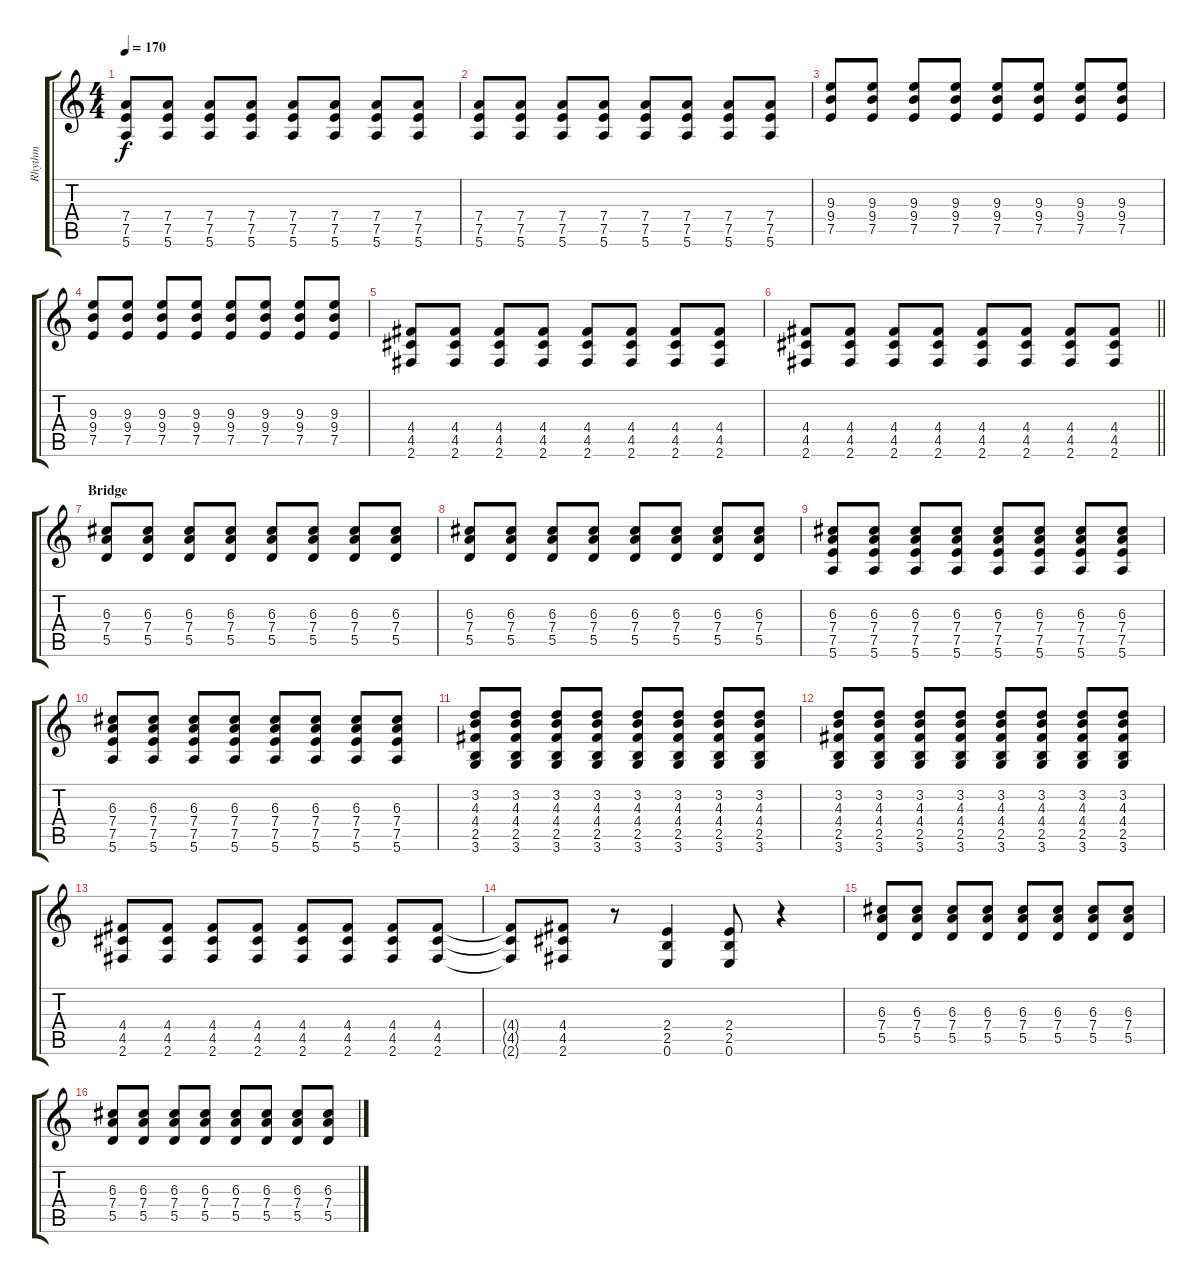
\track ("Rhythm" "Rhythm") {instrument distortionguitar}
\staff {score tabs}
\tuning (E4 B3 G3 D3 A2 E2) {hide}
\ts (4 4)
\tempo 170
\clef g2
\ks c
(7.4 7.5 5.6).8{dy f} (7.4 7.5 5.6).8 (7.4 7.5 5.6).8 (7.4 7.5 5.6).8 (7.4 7.5 5.6).8 (7.4 7.5 5.6).8 (7.4 7.5 5.6).8 (7.4 7.5 5.6).8 |
(7.4 7.5 5.6).8 (7.4 7.5 5.6).8 (7.4 7.5 5.6).8 (7.4 7.5 5.6).8 (7.4 7.5 5.6).8 (7.4 7.5 5.6).8 (7.4 7.5 5.6).8 (7.4 7.5 5.6).8 |
(9.3 9.4 7.5).8 (9.3 9.4 7.5).8 (9.3 9.4 7.5).8 (9.3 9.4 7.5).8 (9.3 9.4 7.5).8 (9.3 9.4 7.5).8 (9.3 9.4 7.5).8 (9.3 9.4 7.5).8 |
(9.3 9.4 7.5).8 (9.3 9.4 7.5).8 (9.3 9.4 7.5).8 (9.3 9.4 7.5).8 (9.3 9.4 7.5).8 (9.3 9.4 7.5).8 (9.3 9.4 7.5).8 (9.3 9.4 7.5).8 |
(4.4 4.5 2.6).8 (4.4 4.5 2.6).8 (4.4 4.5 2.6).8 (4.4 4.5 2.6).8 (4.4 4.5 2.6).8 (4.4 4.5 2.6).8 (4.4 4.5 2.6).8 (4.4 4.5 2.6).8 |
\barLineRight lightlight
(4.4 4.5 2.6).8 (4.4 4.5 2.6).8 (4.4 4.5 2.6).8 (4.4 4.5 2.6).8 (4.4 4.5 2.6).8 (4.4 4.5 2.6).8 (4.4 4.5 2.6).8 (4.4 4.5 2.6).8 |
\section ("" "Bridge")
(6.3 7.4 5.5).8 (6.3 7.4 5.5).8 (6.3 7.4 5.5).8 (6.3 7.4 5.5).8 (6.3 7.4 5.5).8 (6.3 7.4 5.5).8 (6.3 7.4 5.5).8 (6.3 7.4 5.5).8 |
(6.3 7.4 5.5).8 (6.3 7.4 5.5).8 (6.3 7.4 5.5).8 (6.3 7.4 5.5).8 (6.3 7.4 5.5).8 (6.3 7.4 5.5).8 (6.3 7.4 5.5).8 (6.3 7.4 5.5).8 |
(6.3 7.4 7.5 5.6).8 (6.3 7.4 7.5 5.6).8 (6.3 7.4 7.5 5.6).8 (6.3 7.4 7.5 5.6).8 (6.3 7.4 7.5 5.6).8 (6.3 7.4 7.5 5.6).8 (6.3 7.4 7.5 5.6).8 (6.3 7.4 7.5 5.6).8 |
(6.3 7.4 7.5 5.6).8 (6.3 7.4 7.5 5.6).8 (6.3 7.4 7.5 5.6).8 (6.3 7.4 7.5 5.6).8 (6.3 7.4 7.5 5.6).8 (6.3 7.4 7.5 5.6).8 (6.3 7.4 7.5 5.6).8 (6.3 7.4 7.5 5.6).8 |
(3.2 4.3 4.4 2.5 3.6).8 (3.2 4.3 4.4 2.5 3.6).8 (3.2 4.3 4.4 2.5 3.6).8 (3.2 4.3 4.4 2.5 3.6).8 (3.2 4.3 4.4 2.5 3.6).8 (3.2 4.3 4.4 2.5 3.6).8 (3.2 4.3 4.4 2.5 3.6).8 (3.2 4.3 4.4 2.5 3.6).8 |
(3.2 4.3 4.4 2.5 3.6).8 (3.2 4.3 4.4 2.5 3.6).8 (3.2 4.3 4.4 2.5 3.6).8 (3.2 4.3 4.4 2.5 3.6).8 (3.2 4.3 4.4 2.5 3.6).8 (3.2 4.3 4.4 2.5 3.6).8 (3.2 4.3 4.4 2.5 3.6).8 (3.2 4.3 4.4 2.5 3.6).8 |
(4.4 4.5 2.6).8 (4.4 4.5 2.6).8 (4.4 4.5 2.6).8 (4.4 4.5 2.6).8 (4.4 4.5 2.6).8 (4.4 4.5 2.6).8 (4.4 4.5 2.6).8 (4.4 4.5 2.6).8 |
(4.4{t} 4.5{t} 2.6{t}).8 (4.4 4.5 2.6).8 r.8 (2.4 2.5 0.6).4 (2.4 2.5 0.6).8 r.4 |
(6.3 7.4 5.5).8 (6.3 7.4 5.5).8 (6.3 7.4 5.5).8 (6.3 7.4 5.5).8 (6.3 7.4 5.5).8 (6.3 7.4 5.5).8 (6.3 7.4 5.5).8 (6.3 7.4 5.5).8 |
(6.3 7.4 5.5).8 (6.3 7.4 5.5).8 (6.3 7.4 5.5).8 (6.3 7.4 5.5).8 (6.3 7.4 5.5).8 (6.3 7.4 5.5).8 (6.3 7.4 5.5).8 (6.3 7.4 5.5).8
